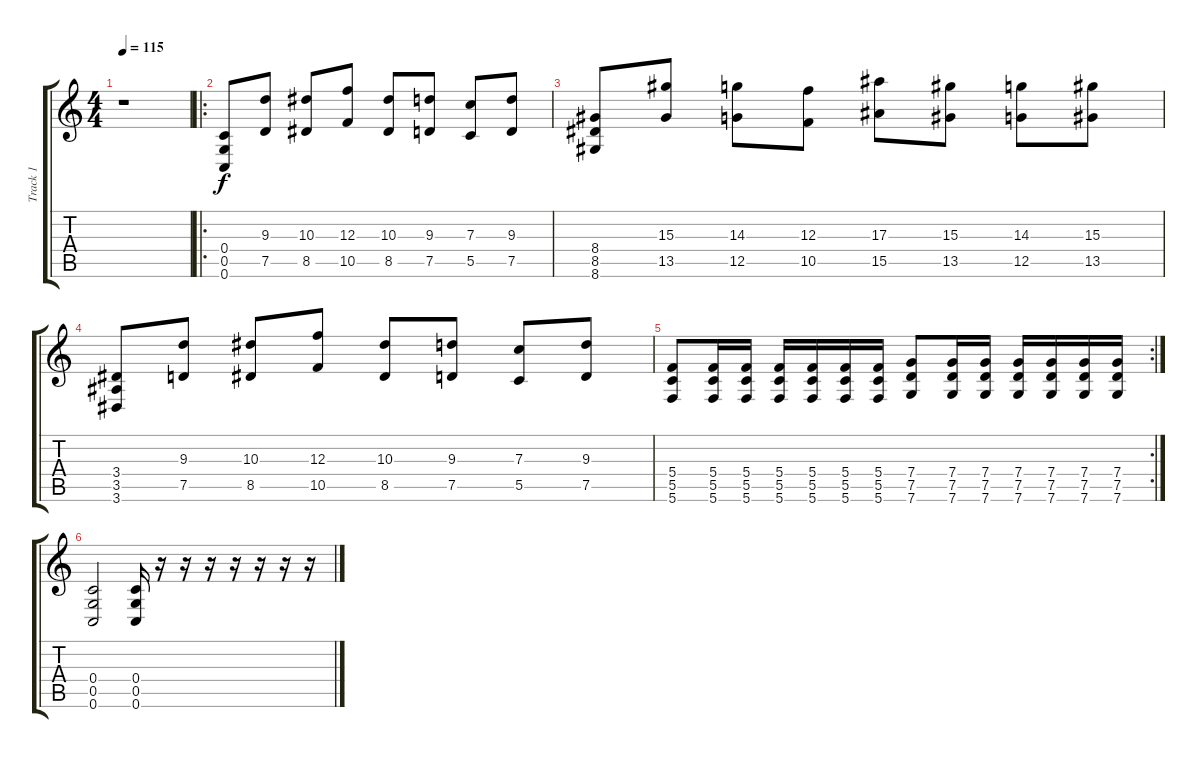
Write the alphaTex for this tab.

\track ("Track 1" "Track 1") {instrument distortionguitar}
\staff {score tabs}
\tuning (D4 A3 F3 C3 G2 C2) {hide}
\ts (4 4)
\tempo 115
\clef g2
\ks c
r.1{dy f} |
\ro
(0.4 0.5 0.6).8 (9.3 7.5).8 (10.3 8.5).8 (12.3 10.5).8 (10.3 8.5).8 (9.3 7.5).8 (7.3 5.5).8 (9.3 7.5).8 |
(8.4 8.5 8.6).8 (15.3 13.5).8 (14.3 12.5).8 (12.3 10.5).8 (17.3 15.5).8 (15.3 13.5).8 (14.3 12.5).8 (15.3 13.5).8 |
(3.4 3.5 3.6).8 (9.3 7.5).8 (10.3 8.5).8 (12.3 10.5).8 (10.3 8.5).8 (9.3 7.5).8 (7.3 5.5).8 (9.3 7.5).8 |
\rc 2
(5.4 5.5 5.6).8 (5.4 5.5 5.6).16 (5.4 5.5 5.6).16 (5.4 5.5 5.6).16 (5.4 5.5 5.6).16 (5.4 5.5 5.6).16 (5.4 5.5 5.6).16 (7.4 7.5 7.6).8 (7.4 7.5 7.6).16 (7.4 7.5 7.6).16 (7.4 7.5 7.6).16 (7.4 7.5 7.6).16 (7.4 7.5 7.6).16 (7.4 7.5 7.6).16 |
(0.4 0.5 0.6).2 (0.4 0.5 0.6).16 r.16 r.16 r.16 r.16 r.16 r.16 r.16
